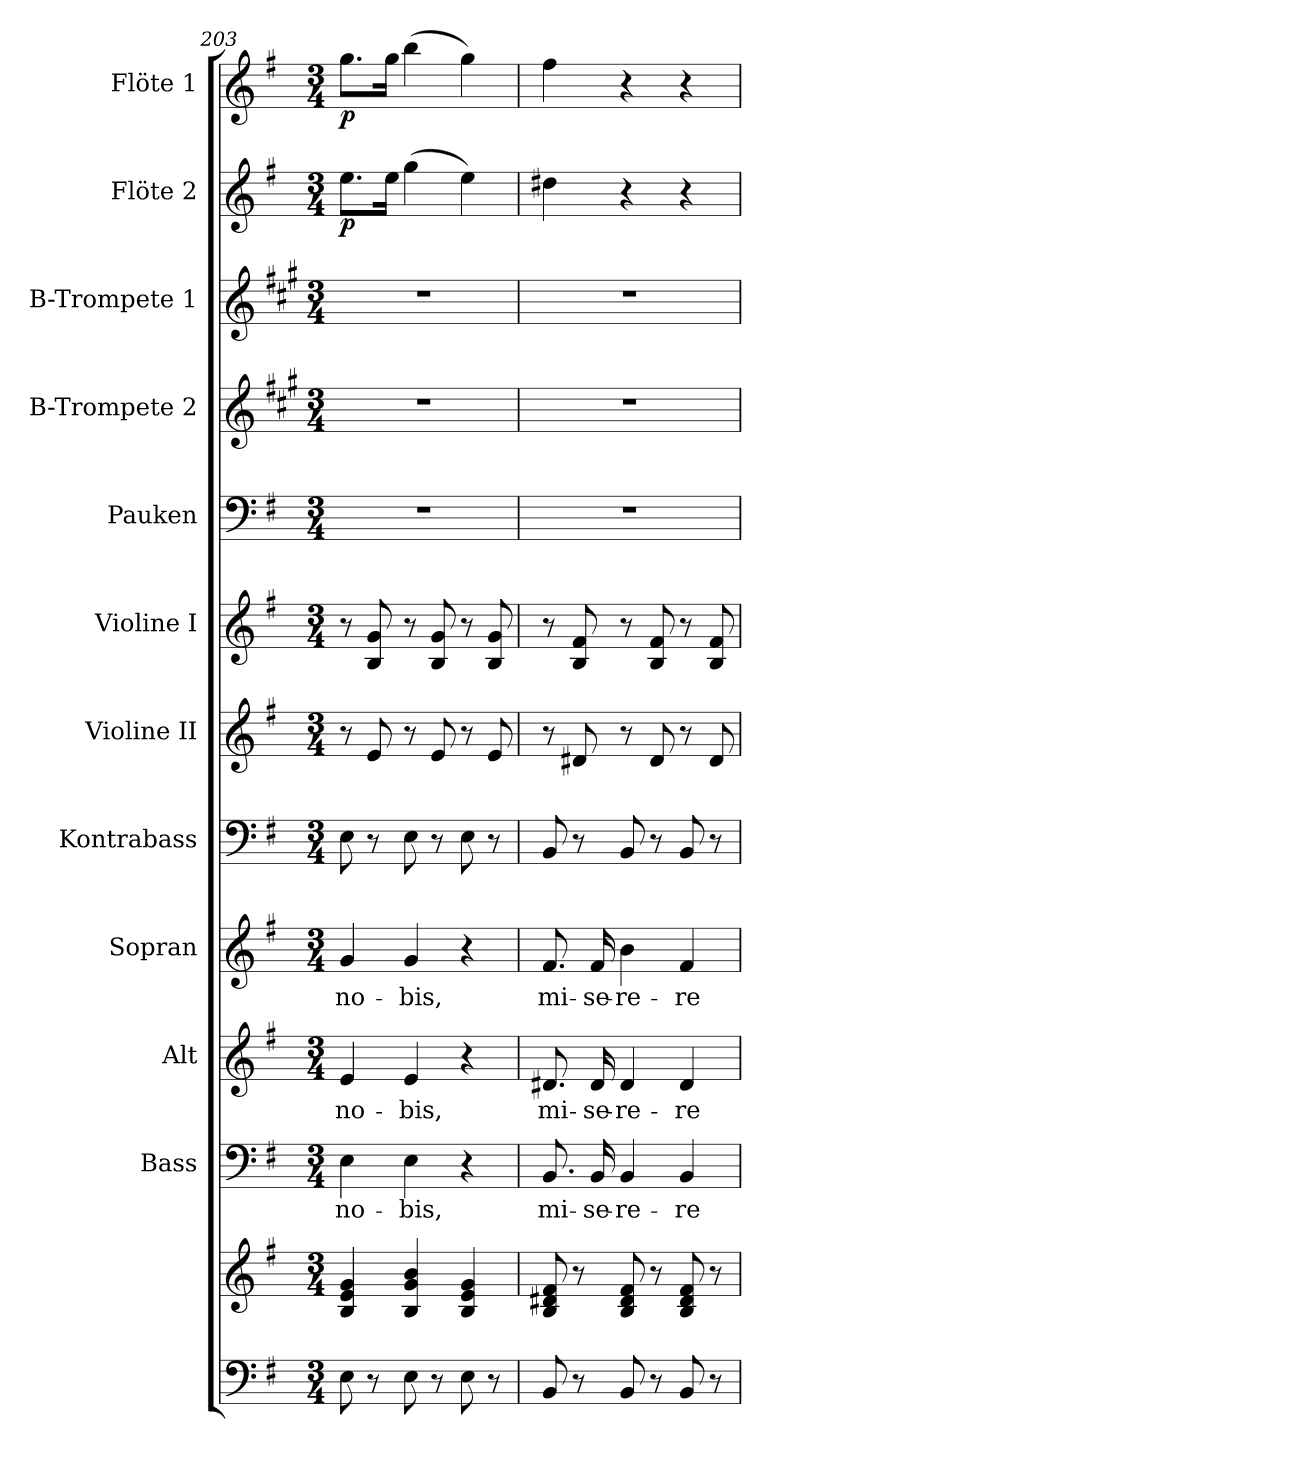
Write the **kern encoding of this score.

**kern	**kern	**kern	**text	**kern	**text	**kern	**text	**kern	**kern	**kern	**kern	**kern	**kern	**kern	**dynam	**kern	**dynam
*part12	*part12	*part11	*part11	*part10	*part10	*part9	*part9	*part8	*part7	*part6	*part5	*part4	*part3	*part2	*part2	*part1	*part1
*staff13	*staff12	*staff11	*staff11	*staff10	*staff10	*staff9	*staff9	*staff8	*staff7	*staff6	*staff5	*staff4	*staff3	*staff2	*staff2	*staff1	*staff1
*	*	*I"Bass	*	*I"Alt	*	*I"Sopran	*	*I"Kontrabass	*I"Violine II	*I"Violine I	*I"Pauken	*I"B-Trompete 2	*I"B-Trompete 1	*I"Flöte 2	*	*I"Flöte 1	*
*	*	*I'B.	*	*I'A.	*	*I'S.	*	*I'Kb.	*I'Vl. II	*I'Vl. I	*I'Pk.	*I'B Trp. 2	*I'B Trp. 1	*I'Fl. 2	*	*I'Fl. 1	*
!!LO:PB:g=z
*clefF4	*clefG2	*clefF4	*	*clefG2	*	*clefG2	*	*clefF4	*clefG2	*clefG2	*clefF4	*clefG2	*clefG2	*clefG2	*	*clefG2	*
*	*	*	*	*	*	*	*	*ITrd7c12	*	*	*	*ITrd1c2	*ITrd1c2	*	*	*	*
*k[f#]	*k[f#]	*k[f#]	*	*k[f#]	*	*k[f#]	*	*k[f#]	*k[f#]	*k[f#]	*k[f#]	*k[f#]	*k[f#]	*k[f#]	*	*k[f#]	*
*G:	*G:	*G:	*	*G:	*	*G:	*	*G:	*G:	*G:	*G:	*G:	*G:	*G:	*	*G:	*
*M3/4	*M3/4	*M3/4	*	*M3/4	*	*M3/4	*	*M3/4	*M3/4	*M3/4	*M3/4	*M3/4	*M3/4	*M3/4	*	*M3/4	*
=203	=203	=203	=203	=203	=203	=203	=203	=203	=203	=203	=203	=203	=203	=203	=203	=203	=203
!	!	!	!LO:LY:b	!	!LO:LY:b	!	!LO:LY:b	!	!	!	!	!	!	!	!LO:DY:b	!	!LO:DY:b
8E\	4B/ 4e/ 4g/	4E\	no-	4e/	no-	4g/	no-	8EE\	8r	8r	2.r	2.r	2.r	8.ee\L	p	8.gg\L	p
8r	.	.	.	.	.	.	.	8r	8e/	8B/ 8g/	.	.	.	.	.	.	.
.	.	.	.	.	.	.	.	.	.	.	.	.	.	16ee\Jk	.	16gg\Jk	.
!	!	!	!LO:LY:b	!	!LO:LY:b	!	!LO:LY:b	!	!	!	!	!	!	!	!	!	!
8E\	4B/ 4g/ 4b/	4E\	-bis,	4e/	-bis,	4g/	-bis,	8EE\	8r	8r	.	.	.	(>4gg\	.	(>4bb\	.
8r	.	.	.	.	.	.	.	8r	8e/	8B/ 8g/	.	.	.	.	.	.	.
8E\	4B/ 4e/ 4g/	4r	.	4r	.	4r	.	8EE\	8r	8r	.	.	.	4ee\)	.	4gg\)	.
8r	.	.	.	.	.	.	.	8r	8e/	8B/ 8g/	.	.	.	.	.	.	.
=204	=204	=204	=204	=204	=204	=204	=204	=204	=204	=204	=204	=204	=204	=204	=204	=204	=204
!	!	!	!LO:LY:b	!	!LO:LY:b	!	!LO:LY:b	!	!	!	!	!	!	!	!	!	!
8BB/	8B/ 8d#X/ 8f#/	8.BB/	mi-	8.d#X/	mi-	8.f#/	mi-	8BBB/	8r	8r	2.r	2.r	2.r	4dd#X\	.	4ff#\	.
8r	8r	.	.	.	.	.	.	8r	8d#X/	8B/ 8f#/	.	.	.	.	.	.	.
!	!	!	!LO:LY:b	!	!LO:LY:b	!	!LO:LY:b	!	!	!	!	!	!	!	!	!	!
.	.	16BB/	-se-	16d#/	-se-	16f#/	-se-	.	.	.	.	.	.	.	.	.	.
!	!	!	!LO:LY:b	!	!LO:LY:b	!	!LO:LY:b	!	!	!	!	!	!	!	!	!	!
8BB/	8B/ 8d#/ 8f#/	4BB/	-re-	4d#/	-re-	4b\	-re-	8BBB/	8r	8r	.	.	.	4r	.	4r	.
8r	8r	.	.	.	.	.	.	8r	8d#/	8B/ 8f#/	.	.	.	.	.	.	.
!	!	!	!LO:LY:b	!	!LO:LY:b	!	!LO:LY:b	!	!	!	!	!	!	!	!	!	!
8BB/	8B/ 8d#/ 8f#/	4BB/	-re	4d#/	-re	4f#/	-re	8BBB/	8r	8r	.	.	.	4r	.	4r	.
8r	8r	.	.	.	.	.	.	8r	8d#/	8B/ 8f#/	.	.	.	.	.	.	.
=	=	=	=	=	=	=	=	=	=	=	=	=	=	=	=	=	=
*-	*-	*-	*-	*-	*-	*-	*-	*-	*-	*-	*-	*-	*-	*-	*-	*-	*-
